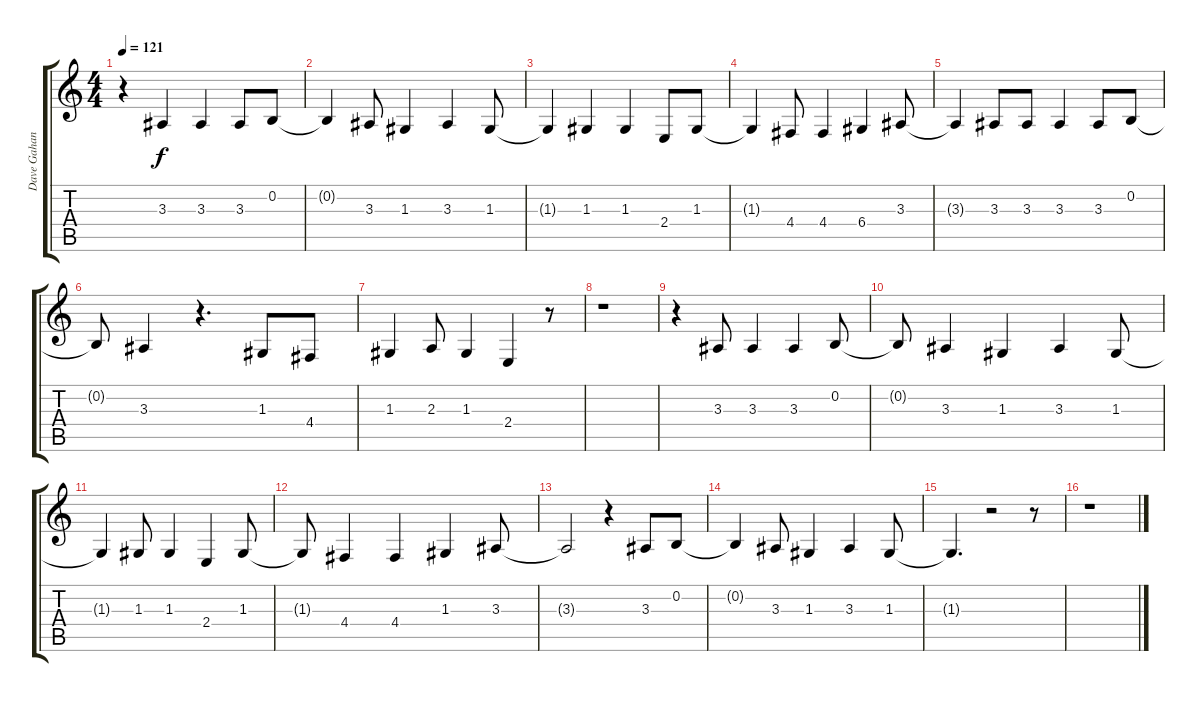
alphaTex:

\track ("Dave Gahan - Vocals" "Dave Gahan") {instrument baritonesax}
\staff {score tabs}
\tuning (E4 B3 G3 D3 A2 E2) {hide}
\ts (4 4)
\tempo 121
\clef g2
\ks c
r.4{dy f} 3.3.4 3.3.4 3.3.8 0.2.8 |
0.2{t}.4 3.3.8 1.3.4 3.3.4 1.3.8 |
1.3{t}.4 1.3.4 1.3.4 2.4.8 1.3.8 |
1.3{t}.4 4.4.8 4.4.4 6.4.4 3.3.8 |
3.3{t}.4 3.3.8 3.3.8 3.3.4 3.3.8 0.2.8 |
0.2{t}.8 3.3.4 r.4{d} 1.3.8 4.4.8 |
1.3.4 2.3.8 1.3.4 2.4.4 r.8 |
r.1 |
r.4 3.3.8 3.3.4 3.3.4 0.2.8 |
0.2{t}.8 3.3.4 1.3.4 3.3.4 1.3.8 |
1.3{t}.4 1.3.8 1.3.4 2.4.4 1.3.8 |
1.3{t}.8 4.4.4 4.4.4 1.3.4 3.3.8 |
3.3{t}.2 r.4 3.3.8 0.2.8 |
0.2{t}.4 3.3.8 1.3.4 3.3.4 1.3.8 |
1.3{t}.4{d} r.2 r.8 |
r.1
